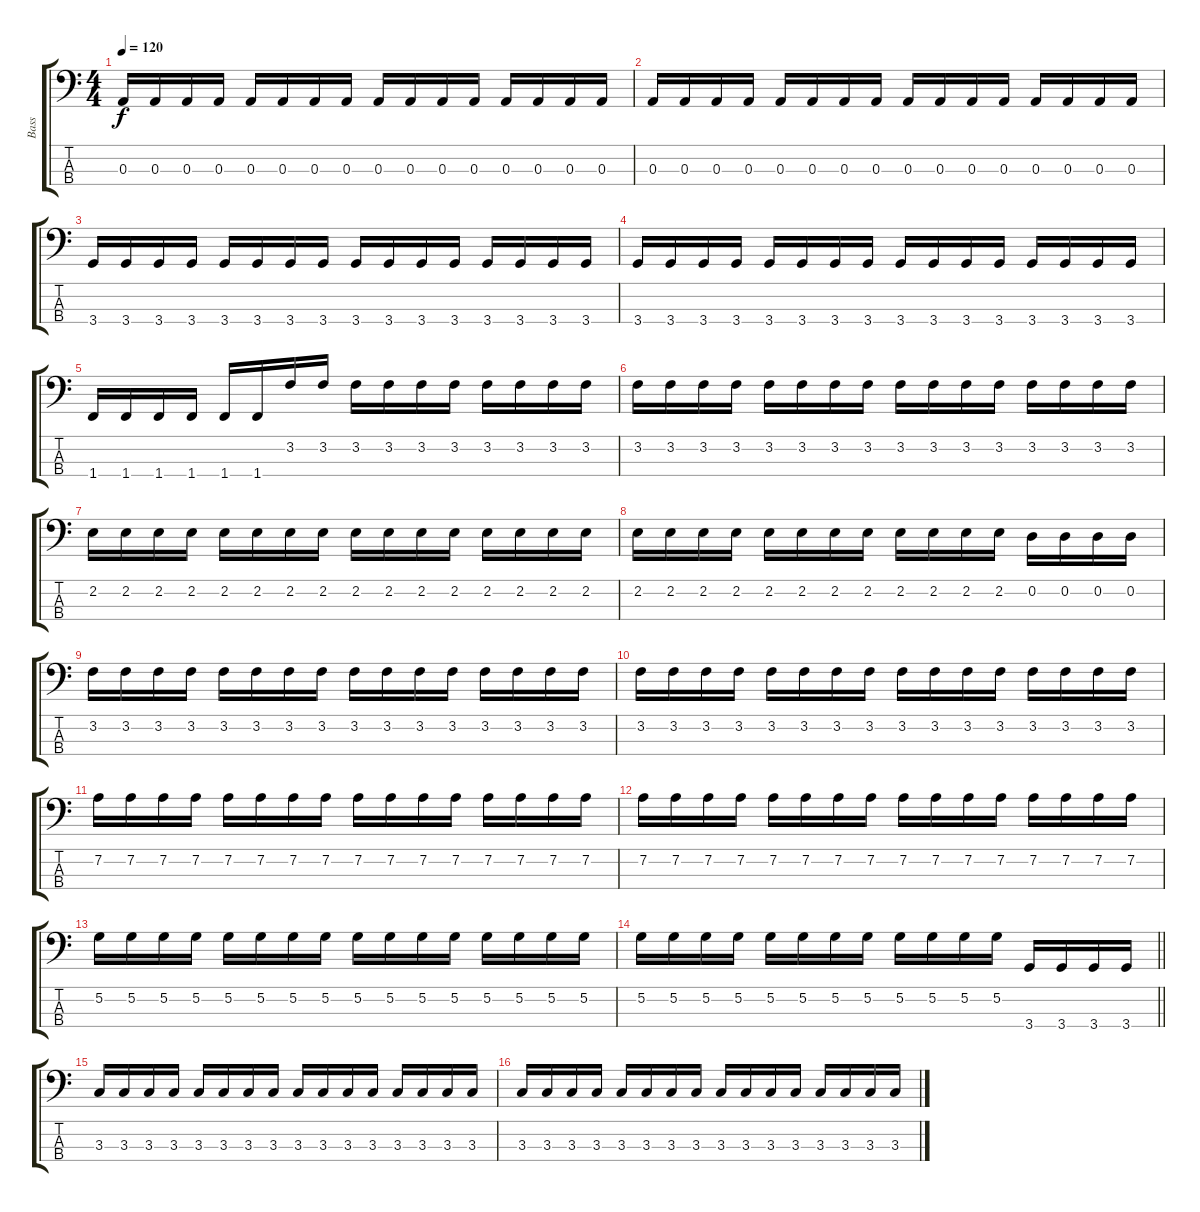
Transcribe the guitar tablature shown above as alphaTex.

\track ("Bass" "Bass") {instrument electricbasspick}
\staff {score tabs}
\tuning (G2 D2 A1 E1) {hide}
\ts (4 4)
\tempo 120
\clef f4
\ks c
0.3.16{dy f} 0.3.16 0.3.16 0.3.16 0.3.16 0.3.16 0.3.16 0.3.16 0.3.16 0.3.16 0.3.16 0.3.16 0.3.16 0.3.16 0.3.16 0.3.16 |
0.3.16 0.3.16 0.3.16 0.3.16 0.3.16 0.3.16 0.3.16 0.3.16 0.3.16 0.3.16 0.3.16 0.3.16 0.3.16 0.3.16 0.3.16 0.3.16 |
3.4.16 3.4.16 3.4.16 3.4.16 3.4.16 3.4.16 3.4.16 3.4.16 3.4.16 3.4.16 3.4.16 3.4.16 3.4.16 3.4.16 3.4.16 3.4.16 |
3.4.16 3.4.16 3.4.16 3.4.16 3.4.16 3.4.16 3.4.16 3.4.16 3.4.16 3.4.16 3.4.16 3.4.16 3.4.16 3.4.16 3.4.16 3.4.16 |
1.4.16 1.4.16 1.4.16 1.4.16 1.4.16 1.4.16 3.2.16 3.2.16 3.2.16 3.2.16 3.2.16 3.2.16 3.2.16 3.2.16 3.2.16 3.2.16 |
3.2.16 3.2.16 3.2.16 3.2.16 3.2.16 3.2.16 3.2.16 3.2.16 3.2.16 3.2.16 3.2.16 3.2.16 3.2.16 3.2.16 3.2.16 3.2.16 |
2.2.16 2.2.16 2.2.16 2.2.16 2.2.16 2.2.16 2.2.16 2.2.16 2.2.16 2.2.16 2.2.16 2.2.16 2.2.16 2.2.16 2.2.16 2.2.16 |
2.2.16 2.2.16 2.2.16 2.2.16 2.2.16 2.2.16 2.2.16 2.2.16 2.2.16 2.2.16 2.2.16 2.2.16 0.2.16 0.2.16 0.2.16 0.2.16 |
3.2.16 3.2.16 3.2.16 3.2.16 3.2.16 3.2.16 3.2.16 3.2.16 3.2.16 3.2.16 3.2.16 3.2.16 3.2.16 3.2.16 3.2.16 3.2.16 |
3.2.16 3.2.16 3.2.16 3.2.16 3.2.16 3.2.16 3.2.16 3.2.16 3.2.16 3.2.16 3.2.16 3.2.16 3.2.16 3.2.16 3.2.16 3.2.16 |
7.2.16 7.2.16 7.2.16 7.2.16 7.2.16 7.2.16 7.2.16 7.2.16 7.2.16 7.2.16 7.2.16 7.2.16 7.2.16 7.2.16 7.2.16 7.2.16 |
7.2.16 7.2.16 7.2.16 7.2.16 7.2.16 7.2.16 7.2.16 7.2.16 7.2.16 7.2.16 7.2.16 7.2.16 7.2.16 7.2.16 7.2.16 7.2.16 |
5.2.16 5.2.16 5.2.16 5.2.16 5.2.16 5.2.16 5.2.16 5.2.16 5.2.16 5.2.16 5.2.16 5.2.16 5.2.16 5.2.16 5.2.16 5.2.16 |
\barLineRight lightlight
5.2.16 5.2.16 5.2.16 5.2.16 5.2.16 5.2.16 5.2.16 5.2.16 5.2.16 5.2.16 5.2.16 5.2.16 3.4.16 3.4.16 3.4.16 3.4.16 |
3.3.16 3.3.16 3.3.16 3.3.16 3.3.16 3.3.16 3.3.16 3.3.16 3.3.16 3.3.16 3.3.16 3.3.16 3.3.16 3.3.16 3.3.16 3.3.16 |
3.3.16 3.3.16 3.3.16 3.3.16 3.3.16 3.3.16 3.3.16 3.3.16 3.3.16 3.3.16 3.3.16 3.3.16 3.3.16 3.3.16 3.3.16 3.3.16
